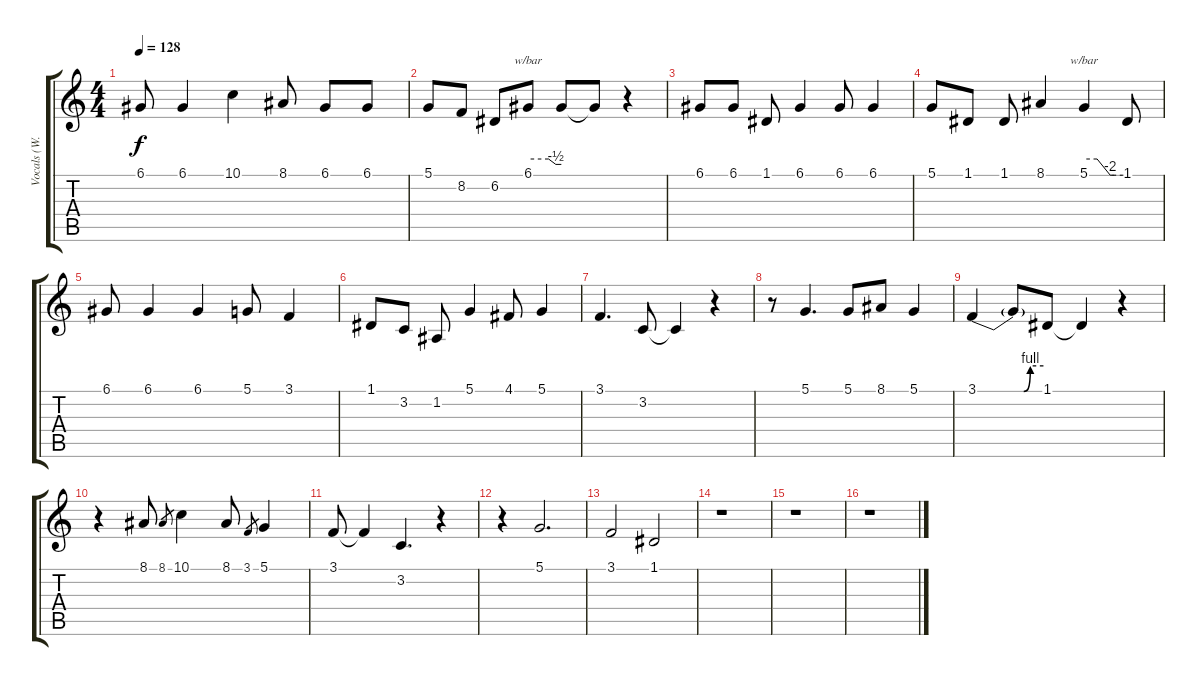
\track ("Vocals (W. Axl Rose)" "Vocals (W.") {instrument lead2sawtooth}
\staff {score tabs}
\tuning (D4 A3 F3 C3 G2 D2) {hide}
\ts (4 4)
\tempo 128
\clef g2
\ks c
6.1.8{dy f} 6.1.4 10.1.4 8.1.8 6.1.8 6.1.8 |
5.1.8 8.2.8 6.2.8 6.1.8{tbe (custom default 0 0 37 0 50 -2 60 -2)} 6.1{t}.8 6.1{t}.8 r.4 |
6.1.8 6.1.8 1.1.8 6.1.4 6.1.8 6.1.4 |
5.1.8 1.1.8 1.1.8 8.1.4 5.1.4{tbe (custom default 0 0 20 0 40 -8 45 -8 60 -8)} 1.1.8 |
6.1.8 6.1.4 6.1.4 5.1.8 3.1.4 |
1.1.8 3.2.8 1.2.8 5.1.4 4.1.8 5.1.4 |
3.1.4{d} 3.2.8 3.2{t}.4 r.4 |
r.8 5.1.4{d} 5.1.8 8.1.8 5.1.4 |
3.1{be (custom 0 0 30 0 42 0 48 4 60 4)}.4 3.1{t}.8 1.1.8 1.1{t}.4 r.4 |
r.4 8.1.8 8.1.8{gr} 10.1.4 8.1.8 3.1.8{gr} 5.1.4 |
3.1.8 3.1{t}.4 3.2.4{d} r.4 |
r.4 5.1.2{d} |
3.1.2 1.1.2 |
r.1 |
r.1 |
r.1
